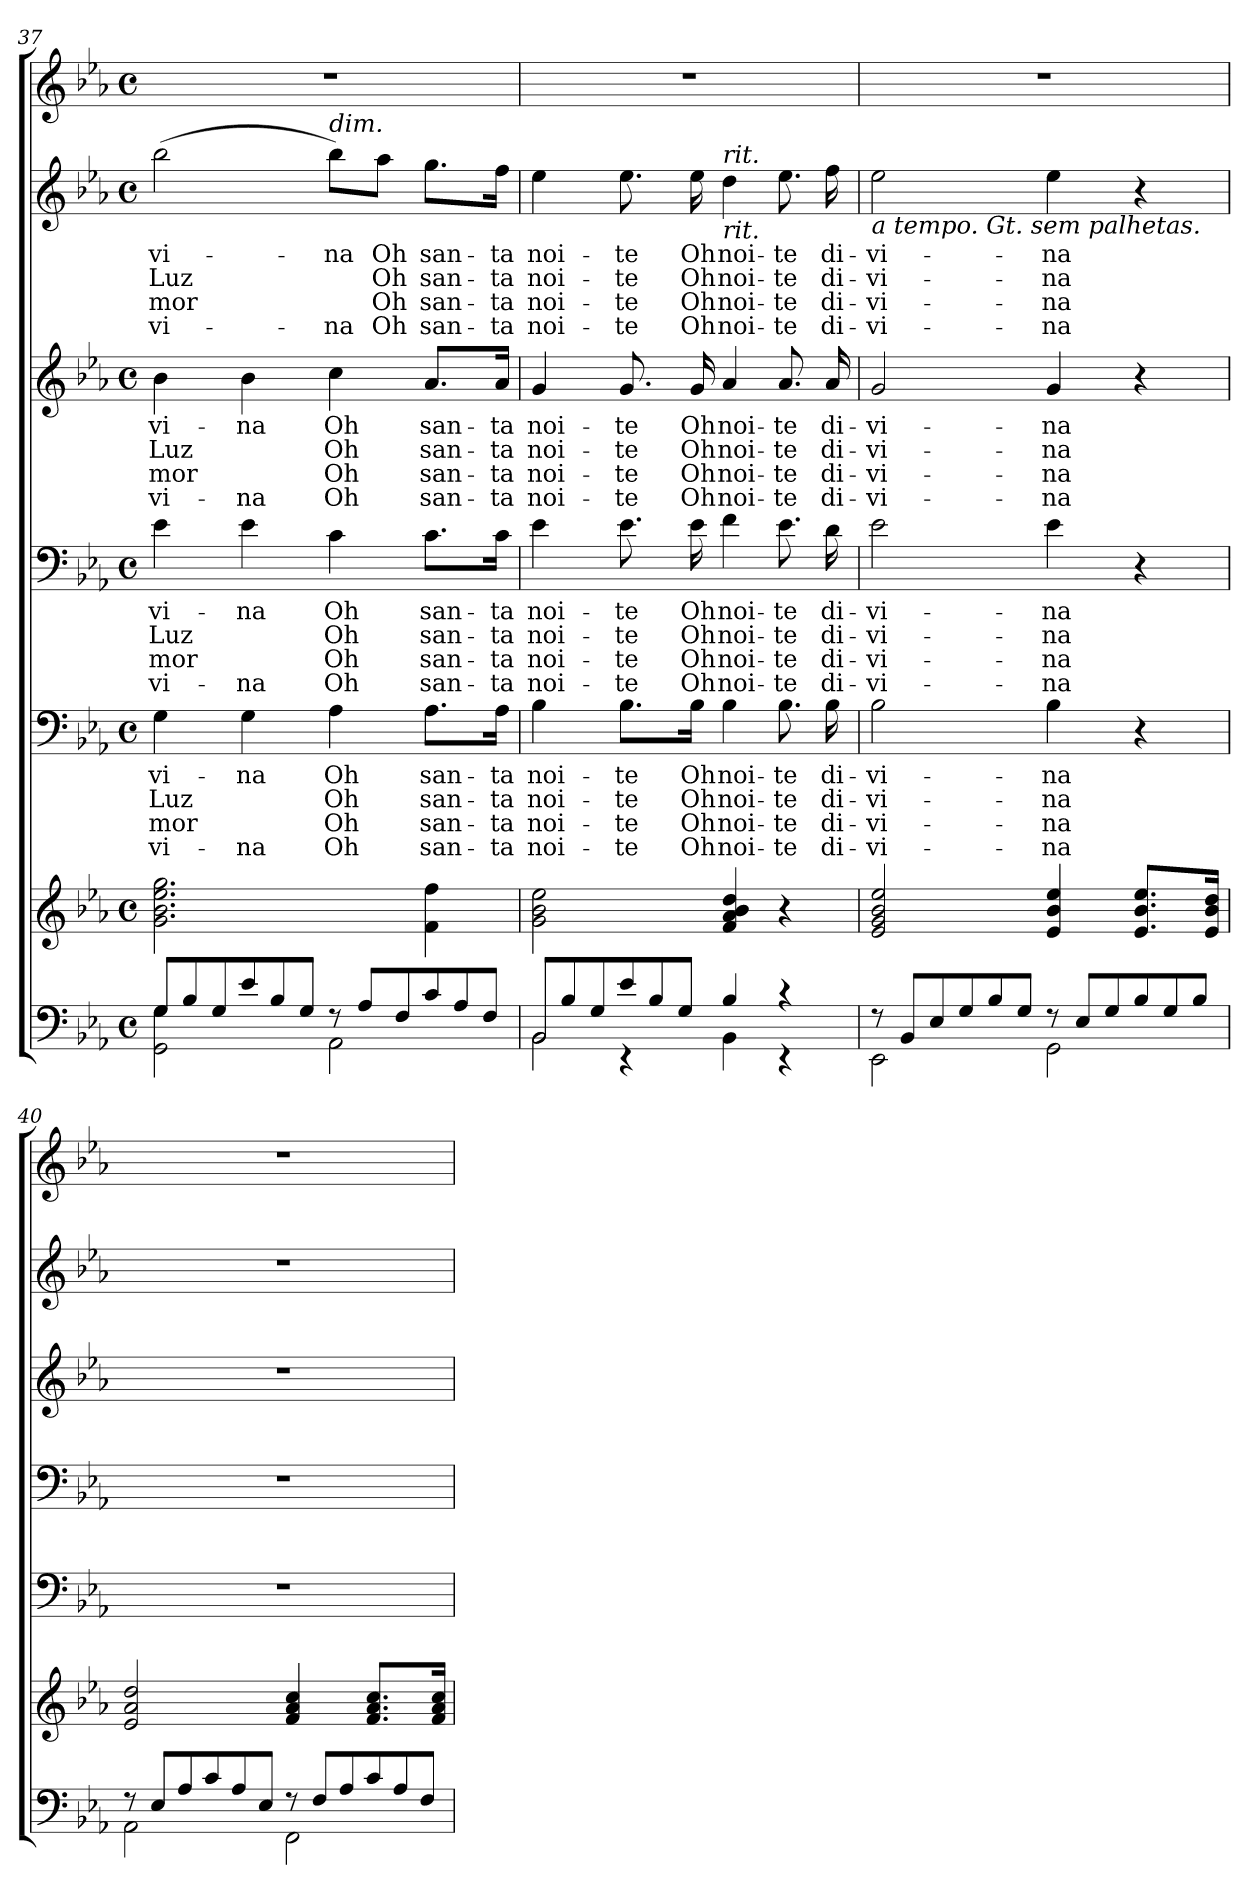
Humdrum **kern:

**kern	**kern	**kern	**text	**text	**text	**text	**kern	**text	**text	**text	**text	**kern	**text	**text	**text	**text	**kern	**text	**text	**text	**text	**kern
*part6	*part6	*part5	*part5	*part5	*part5	*part5	*part4	*part4	*part4	*part4	*part4	*part3	*part3	*part3	*part3	*part3	*part2	*part2	*part2	*part2	*part2	*part1
*staff7	*staff6	*staff5	*staff5	*staff5	*staff5	*staff5	*staff4	*staff4	*staff4	*staff4	*staff4	*staff3	*staff3	*staff3	*staff3	*staff3	*staff2	*staff2	*staff2	*staff2	*staff2	*staff1
*clefF4	*clefG2	*clefF4	*	*	*	*	*clefF4	*	*	*	*	*clefG2	*	*	*	*	*clefG2	*	*	*	*	*clefG2
*k[b-e-a-]	*k[b-e-a-]	*k[b-e-a-]	*	*	*	*	*k[b-e-a-]	*	*	*	*	*k[b-e-a-]	*	*	*	*	*k[b-e-a-]	*	*	*	*	*k[b-e-a-]
*E-:	*E-:	*E-:	*	*	*	*	*E-:	*	*	*	*	*E-:	*	*	*	*	*E-:	*	*	*	*	*E-:
*M4/4	*M4/4	*M4/4	*	*	*	*	*M4/4	*	*	*	*	*M4/4	*	*	*	*	*M4/4	*	*	*	*	*M4/4
*met(c)	*met(c)	*met(c)	*	*	*	*	*met(c)	*	*	*	*	*met(c)	*	*	*	*	*met(c)	*	*	*	*	*met(c)
*Xtuplet	*	*	*	*	*	*	*	*	*	*	*	*	*	*	*	*	*	*	*	*	*	*
=37	=37	=37	=37	=37	=37	=37	=37	=37	=37	=37	=37	=37	=37	=37	=37	=37	=37	=37	=37	=37	=37	=37
*^	*	*	*	*	*	*	*	*	*	*	*	*	*	*	*	*	*	*	*	*	*	*
!	!LO:N:n=1:head=open	!	!	!	!	!	!	!	!	!	!	!	!	!	!	!	!	!	!	!	!	!	!
12G/L	4GG\ 4G\	2.g\ 2.b-\ 2.ee-\ 2.gg\	4G\	vi-	Luz	-mor	vi-	4e-\	-vi-	Luz	-mor	-vi-	4b-\	-vi-	Luz	-mor	-vi-	(2bb-\	-vi-	Luz	-mor	-vi-	1r
12B-/	.	.	.	.	.	.	.	.	.	.	.	.	.	.	.	.	.	.	.	.	.	.	.
12G/	.	.	.	.	.	.	.	.	.	.	.	.	.	.	.	.	.	.	.	.	.	.	.
12e-/	4ryy	.	4G\	-na	.	.	-na	4e-\	-na	.	.	-na	4b-\	-na	.	.	-na	.	.	.	.	.	.
12B-/	.	.	.	.	.	.	.	.	.	.	.	.	.	.	.	.	.	.	.	.	.	.	.
12G/J	.	.	.	.	.	.	.	.	.	.	.	.	.	.	.	.	.	.	.	.	.	.	.
!	!	!	!	!	!	!	!	!	!	!	!	!	!	!	!	!	!	!LO:TX:a:i:t=dim.	!	!	!	!	!
12rF	2AA-\	.	4A-\	Oh	Oh	Oh	Oh	4c\	Oh	Oh	Oh	Oh	4cc\	Oh	Oh	Oh	Oh	8bb-\L)	-na	.	.	-na	.
12A-/L	.	.	.	.	.	.	.	.	.	.	.	.	.	.	.	.	.	.	.	.	.	.	.
.	.	.	.	.	.	.	.	.	.	.	.	.	.	.	.	.	.	8aa-\J	Oh	Oh	Oh	Oh	.
12F/	.	.	.	.	.	.	.	.	.	.	.	.	.	.	.	.	.	.	.	.	.	.	.
12c/	.	4f\ 4ff\	8.A-\L	san-	san-	san-	san-	8.c\L	san-	san-	san-	san-	8.a-/L	san-	san-	san-	san-	8.gg\L	san-	san-	san-	san-	.
12A-/	.	.	.	.	.	.	.	.	.	.	.	.	.	.	.	.	.	.	.	.	.	.	.
12F/J	.	.	.	.	.	.	.	.	.	.	.	.	.	.	.	.	.	.	.	.	.	.	.
.	.	.	16A-\Jk	-ta	-ta	-ta	-ta	16c\Jk	-ta	-ta	-ta	-ta	16a-/Jk	-ta	-ta	-ta	-ta	16ff\Jk	-ta	-ta	-ta	-ta	.
=38	=38	=38	=38	=38	=38	=38	=38	=38	=38	=38	=38	=38	=38	=38	=38	=38	=38	=38	=38	=38	=38	=38	=38
!LO:N:head=open	!LO:N:head=open	!	!	!	!	!	!	!	!	!	!	!	!	!	!	!	!	!	!	!	!	!	!
12BB-/L	4BB-\	2g\ 2b-\ 2ee-\	4B-\	noi-	noi-	noi-	noi-	4e-\	noi-	noi-	noi-	noi-	4g/	noi-	noi-	noi-	noi-	4ee-\	noi-	noi-	noi-	noi-	1r
12B-/	.	.	.	.	.	.	.	.	.	.	.	.	.	.	.	.	.	.	.	.	.	.	.
12G/	.	.	.	.	.	.	.	.	.	.	.	.	.	.	.	.	.	.	.	.	.	.	.
12e-/	4rEE	.	8.B-\L	-te	-te	-te	-te	8.e-\	-te	-te	-te	-te	8.g/	-te	-te	-te	-te	8.ee-\	-te	-te	-te	-te	.
12B-/	.	.	.	.	.	.	.	.	.	.	.	.	.	.	.	.	.	.	.	.	.	.	.
12G/J	.	.	.	.	.	.	.	.	.	.	.	.	.	.	.	.	.	.	.	.	.	.	.
.	.	.	16B-\Jk	Oh	Oh	Oh	Oh	16e-\	Oh	Oh	Oh	Oh	16g/	Oh	Oh	Oh	Oh	16ee-\	Oh	Oh	Oh	Oh	.
!	!	!	!	!	!	!	!	!	!	!	!	!	!	!	!	!	!	!LO:TX:a:i:t=rit.	!	!	!	!	!
!	!	!	!	!	!	!	!	!	!	!	!	!	!	!	!	!	!	!LO:TX:b:i:t=rit.	!	!	!	!	!
4B-/	4BB-\	4f/ 4a-/ 4b-/ 4dd/	4B-\	noi-	noi-	noi-	noi-	4f\	noi-	noi-	noi-	noi-	4a-/	noi-	noi-	noi-	noi-	4dd\	noi-	noi-	noi-	noi-	.
4rc	4rEE	4r	8.B-\	-te	-te	-te	-te	8.e-\	-te	-te	-te	-te	8.a-/	-te	-te	-te	-te	8.ee-\	-te	-te	-te	-te	.
.	.	.	16B-\	di-	di-	di-	di-	16d\	di-	di-	di-	di-	16a-/	di-	di-	di-	di-	16ff\	di-	di-	di-	di-	.
=39	=39	=39	=39	=39	=39	=39	=39	=39	=39	=39	=39	=39	=39	=39	=39	=39	=39	=39	=39	=39	=39	=39	=39
!	!	!	!	!	!	!	!	!	!	!	!	!	!	!	!	!	!	!LO:TX:b:i:t=a tempo. Gt. sem palhetas.	!	!	!	!	!
12rF	2EE-\	2e-/ 2g/ 2b-/ 2ee-/	2B-\	-vi-	-vi-	-vi-	-vi-	2e-\	-vi-	-vi-	-vi-	-vi-	2g/	-vi-	-vi-	-vi-	-vi-	2ee-\	-vi-	-vi-	-vi-	-vi-	1r
12BB-/L	.	.	.	.	.	.	.	.	.	.	.	.	.	.	.	.	.	.	.	.	.	.	.
12E-/	.	.	.	.	.	.	.	.	.	.	.	.	.	.	.	.	.	.	.	.	.	.	.
12G/	.	.	.	.	.	.	.	.	.	.	.	.	.	.	.	.	.	.	.	.	.	.	.
12B-/	.	.	.	.	.	.	.	.	.	.	.	.	.	.	.	.	.	.	.	.	.	.	.
12G/J	.	.	.	.	.	.	.	.	.	.	.	.	.	.	.	.	.	.	.	.	.	.	.
12rF	2GG\	4e-/ 4b-/ 4ee-/	4B-\	-na	-na	-na	-na	4e-\	-na	-na	-na	-na	4g/	-na	-na	-na	-na	4ee-\	-na	-na	-na	-na	.
12E-/L	.	.	.	.	.	.	.	.	.	.	.	.	.	.	.	.	.	.	.	.	.	.	.
12G/	.	.	.	.	.	.	.	.	.	.	.	.	.	.	.	.	.	.	.	.	.	.	.
12B-/	.	8.e-/ 8.b-/ 8.ee-/L	4r	.	.	.	.	4r	.	.	.	.	4r	.	.	.	.	4r	.	.	.	.	.
12G/	.	.	.	.	.	.	.	.	.	.	.	.	.	.	.	.	.	.	.	.	.	.	.
12B-/J	.	.	.	.	.	.	.	.	.	.	.	.	.	.	.	.	.	.	.	.	.	.	.
.	.	16e-/ 16b-/ 16dd/Jk	.	.	.	.	.	.	.	.	.	.	.	.	.	.	.	.	.	.	.	.	.
=40	=40	=40	=40	=40	=40	=40	=40	=40	=40	=40	=40	=40	=40	=40	=40	=40	=40	=40	=40	=40	=40	=40	=40
12rF	2AA-\	2e-/ 2a-/ 2dd/	1r	.	.	.	.	1r	.	.	.	.	1r	.	.	.	.	1r	.	.	.	.	1r
12E-/L	.	.	.	.	.	.	.	.	.	.	.	.	.	.	.	.	.	.	.	.	.	.	.
12A-/	.	.	.	.	.	.	.	.	.	.	.	.	.	.	.	.	.	.	.	.	.	.	.
12c/	.	.	.	.	.	.	.	.	.	.	.	.	.	.	.	.	.	.	.	.	.	.	.
12A-/	.	.	.	.	.	.	.	.	.	.	.	.	.	.	.	.	.	.	.	.	.	.	.
12E-/J	.	.	.	.	.	.	.	.	.	.	.	.	.	.	.	.	.	.	.	.	.	.	.
12rF	2FF\	4f/ 4a-/ 4cc/	.	.	.	.	.	.	.	.	.	.	.	.	.	.	.	.	.	.	.	.	.
12F/L	.	.	.	.	.	.	.	.	.	.	.	.	.	.	.	.	.	.	.	.	.	.	.
12A-/	.	.	.	.	.	.	.	.	.	.	.	.	.	.	.	.	.	.	.	.	.	.	.
12c/	.	8.f/ 8.a-/ 8.cc/L	.	.	.	.	.	.	.	.	.	.	.	.	.	.	.	.	.	.	.	.	.
12A-/	.	.	.	.	.	.	.	.	.	.	.	.	.	.	.	.	.	.	.	.	.	.	.
12F/J	.	.	.	.	.	.	.	.	.	.	.	.	.	.	.	.	.	.	.	.	.	.	.
.	.	16f/ 16a-/ 16cc/Jk	.	.	.	.	.	.	.	.	.	.	.	.	.	.	.	.	.	.	.	.	.
*v	*v	*	*	*	*	*	*	*	*	*	*	*	*	*	*	*	*	*	*	*	*	*	*
=	=	=	=	=	=	=	=	=	=	=	=	=	=	=	=	=	=	=	=	=	=	=
*-	*-	*-	*-	*-	*-	*-	*-	*-	*-	*-	*-	*-	*-	*-	*-	*-	*-	*-	*-	*-	*-	*-
